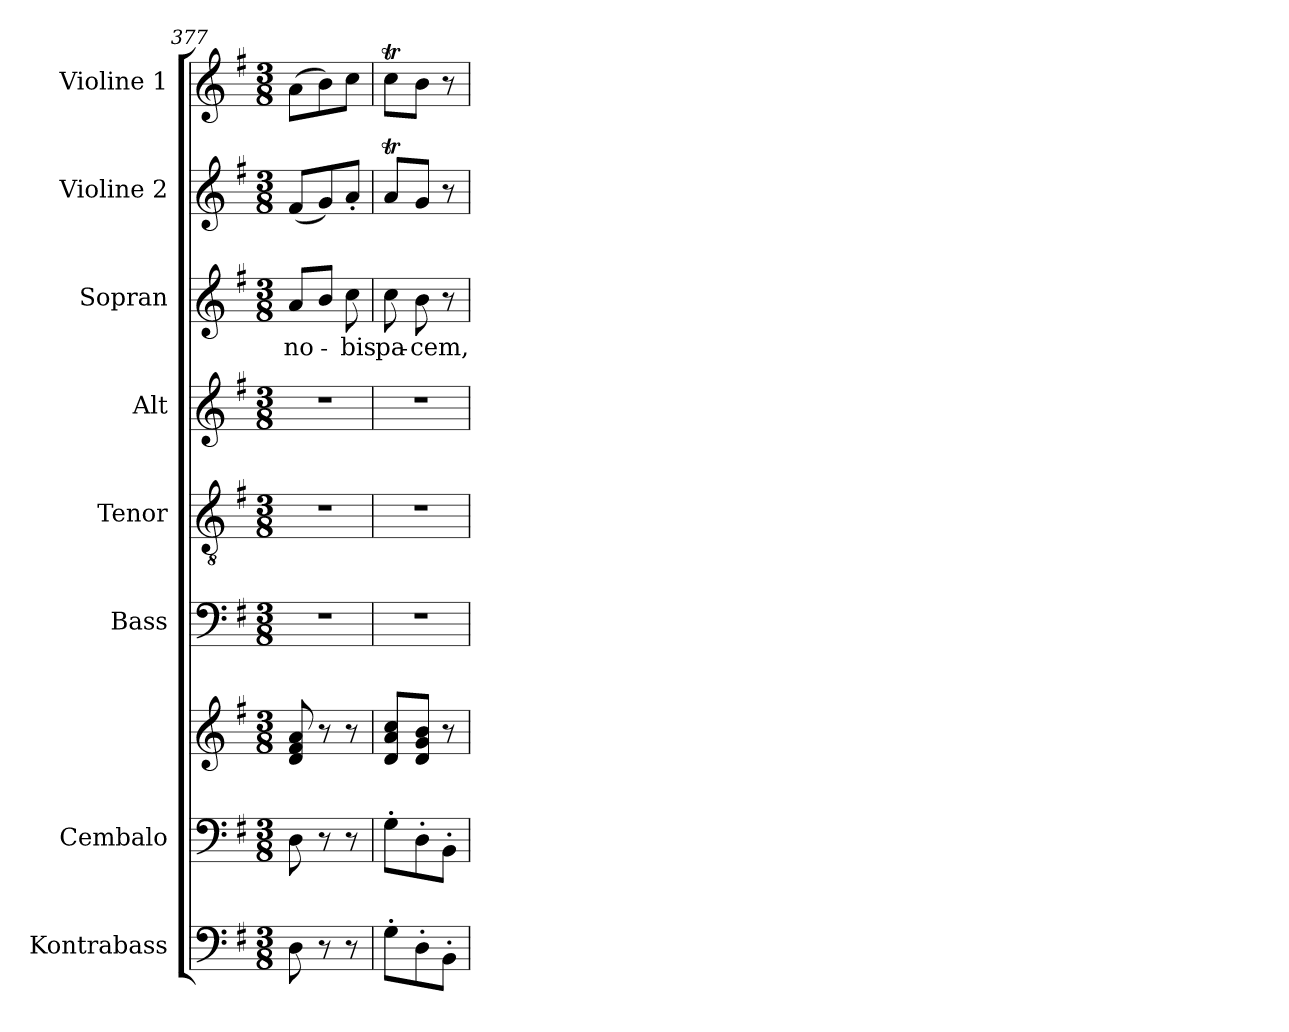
**kern	**kern	**kern	**kern	**kern	**kern	**kern	**text	**kern	**kern
*part8	*part7	*part7	*part6	*part5	*part4	*part3	*part3	*part2	*part1
*staff9	*staff8	*staff7	*staff6	*staff5	*staff4	*staff3	*staff3	*staff2	*staff1
*I"Kontrabass	*I"Cembalo	*	*I"Bass	*I"Tenor	*I"Alt	*I"Sopran	*	*I"Violine 2	*I"Violine 1
*I'Kb.	*I'Cemb.	*	*I'B.	*I'T.	*I'A.	*I'S.	*	*I'Vl. 2	*I'Vl. 1
*clefF4	*clefF4	*clefG2	*clefF4	*clefGv2	*clefG2	*clefG2	*	*clefG2	*clefG2
*ITrd7c12	*	*	*	*	*	*	*	*	*
*k[f#]	*k[f#]	*k[f#]	*k[f#]	*k[f#]	*k[f#]	*k[f#]	*	*k[f#]	*k[f#]
*G:	*G:	*G:	*G:	*G:	*G:	*G:	*	*G:	*G:
*M3/8	*M3/8	*M3/8	*M3/8	*M3/8	*M3/8	*M3/8	*	*M3/8	*M3/8
=377	=377	=377	=377	=377	=377	=377	=377	=377	=377
!	!	!	!	!	!	!	!LO:LY:b	!	!
8DD\	8D\	8d/ 8f#/ 8a/	4.r	4.r	4.r	8a/L	no-	(<8f#/L	(>8a\L
8r	8r	8r	.	.	.	8b/J	.	8g/)	8b\)
!	!	!	!	!	!	!	!LO:LY:b	!	!
8r	8r	8r	.	.	.	8cc\	-bis	8a'</J	8cc\J
=378	=378	=378	=378	=378	=378	=378	=378	=378	=378
!	!	!	!	!	!	!	!LO:LY:b	!	!
8GG'>\L	8G'>\L	8d/ 8a/ 8cc/L	4.r	4.r	4.r	8cc\	pa-	8aT/L	8ccT\L
!	!	!	!	!	!	!	!LO:LY:b	!	!
8DD'>\	8D'>\	8d/ 8g/ 8b/J	.	.	.	8b\	-cem,	8g/J	8b\J
8BBB'>\J	8BB'>\J	8r	.	.	.	8r	.	8r	8r
=	=	=	=	=	=	=	=	=	=
*-	*-	*-	*-	*-	*-	*-	*-	*-	*-
